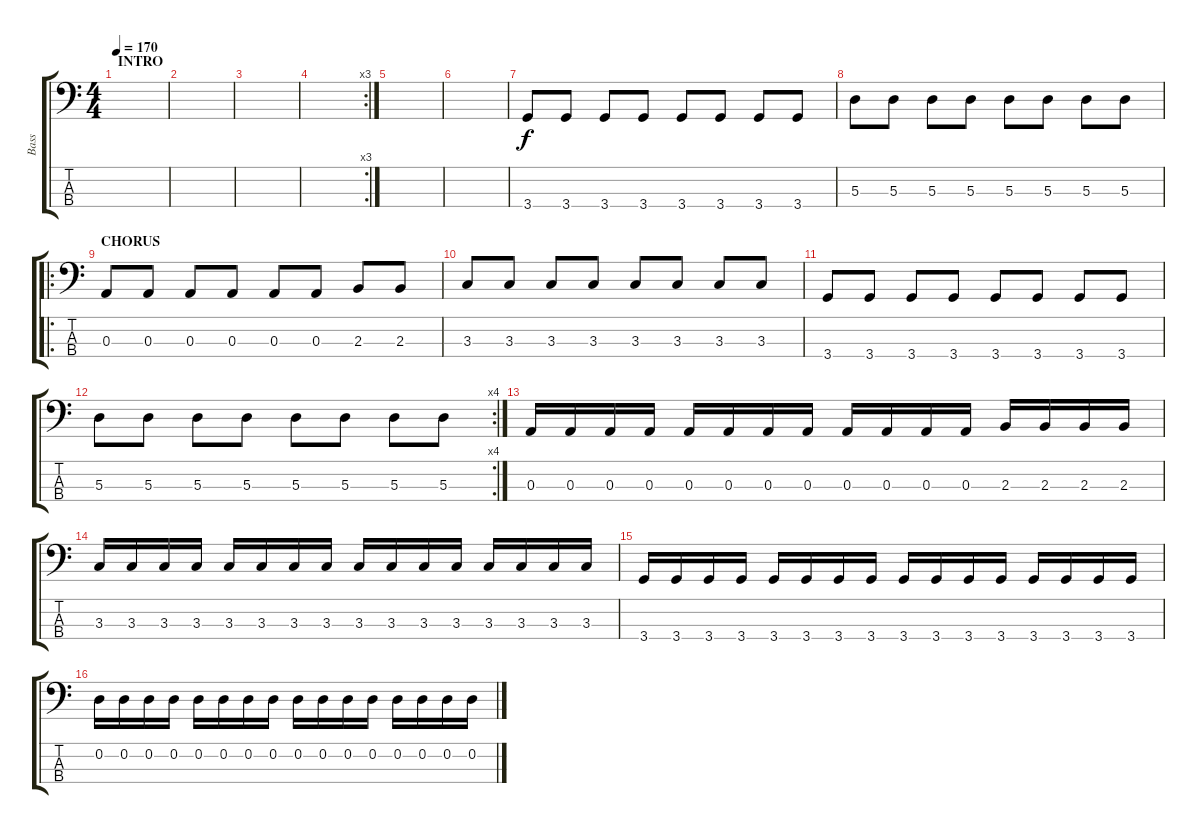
\track ("Bass" "Bass") {instrument electricbasspick}
\staff {score tabs}
\tuning (G2 D2 A1 E1) {hide}
\ts (4 4)
\section ("" "INTRO")
\tempo 170
\clef f4
\ks c
|
|
|
\rc 3
|
|
|
3.4.8 3.4.8 3.4.8 3.4.8 3.4.8 3.4.8 3.4.8 3.4.8 |
5.3.8 5.3.8 5.3.8 5.3.8 5.3.8 5.3.8 5.3.8 5.3.8 |
\ro
\section ("" "CHORUS")
0.3.8 0.3.8 0.3.8 0.3.8 0.3.8 0.3.8 2.3.8 2.3.8 |
3.3.8 3.3.8 3.3.8 3.3.8 3.3.8 3.3.8 3.3.8 3.3.8 |
3.4.8 3.4.8 3.4.8 3.4.8 3.4.8 3.4.8 3.4.8 3.4.8 |
\rc 4
5.3.8 5.3.8 5.3.8 5.3.8 5.3.8 5.3.8 5.3.8 5.3.8 |
0.3.16 0.3.16 0.3.16 0.3.16 0.3.16 0.3.16 0.3.16 0.3.16 0.3.16 0.3.16 0.3.16 0.3.16 2.3.16 2.3.16 2.3.16 2.3.16 |
3.3.16 3.3.16 3.3.16 3.3.16 3.3.16 3.3.16 3.3.16 3.3.16 3.3.16 3.3.16 3.3.16 3.3.16 3.3.16 3.3.16 3.3.16 3.3.16 |
3.4.16 3.4.16 3.4.16 3.4.16 3.4.16 3.4.16 3.4.16 3.4.16 3.4.16 3.4.16 3.4.16 3.4.16 3.4.16 3.4.16 3.4.16 3.4.16 |
0.2.16 0.2.16 0.2.16 0.2.16 0.2.16 0.2.16 0.2.16 0.2.16 0.2.16 0.2.16 0.2.16 0.2.16 0.2.16 0.2.16 0.2.16 0.2.16
